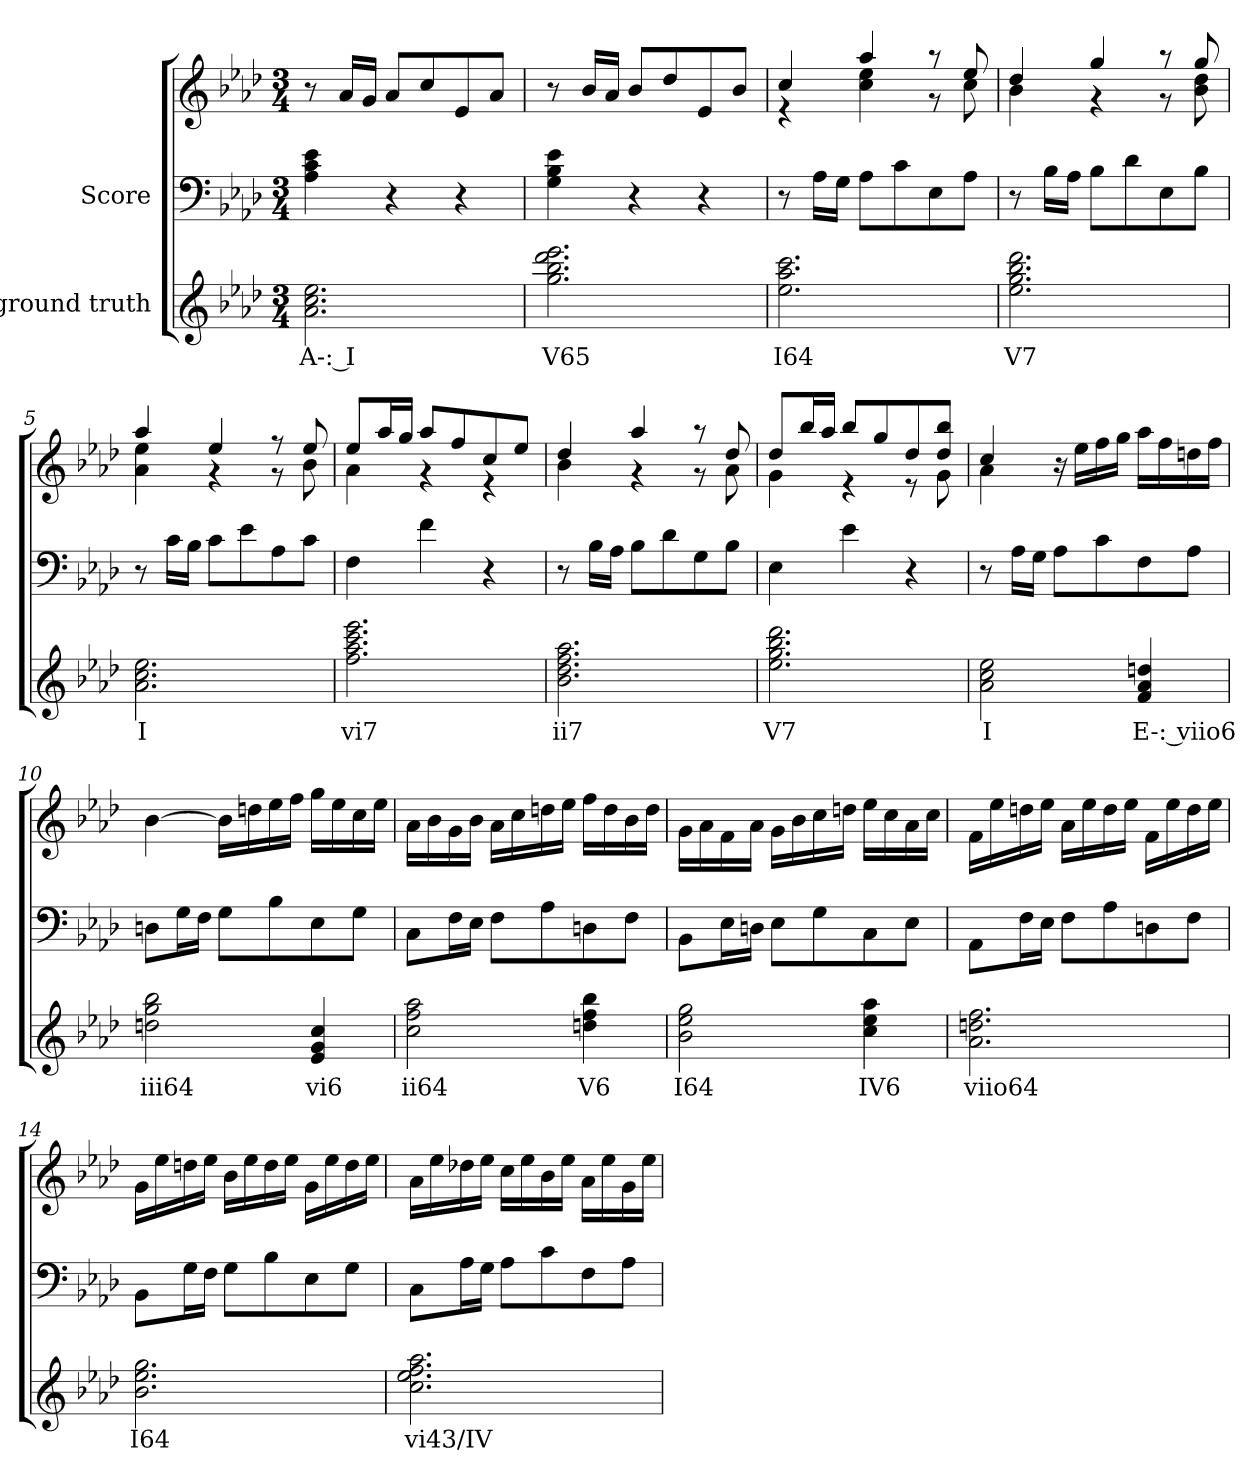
**kern	**text	**kern	**kern
*part2	*part2	*part1	*part1
*staff3	*staff3	*staff2	*staff1
*I"ground truth	*	*I"Score	*
*	*	*clefF4	*clefG2
*k[b-e-a-d-]	*	*k[b-e-a-d-]	*k[b-e-a-d-]
*M3/4	*	*M3/4	*M3/4
=1	=1	=1	=1
2.a- 2.cc 2.ee-	A-: I	4A-\ 4c\ 4e-\	8r
.	.	.	16a-/LL
.	.	.	16g/JJ
.	.	4r	8a-/L
.	.	.	8cc/
.	.	4r	8e-/
.	.	.	8a-/J
=2	=2	=2	=2
2.gg 2.bb- 2.ddd- 2.eee-	V65	4G\ 4B-\ 4e-\	8r
.	.	.	16b-/LL
.	.	.	16a-/JJ
.	.	4r	8b-/L
.	.	.	8dd-/
.	.	4r	8e-/
.	.	.	8b-/J
=3	=3	=3	=3
*	*	*	*^
2.ee- 2.aa- 2.ccc	I64	8r	4cc/	4r
.	.	16A-\LL	.	.
.	.	16G\JJ	.	.
.	.	8A-\L	4aa-/	4cc\ 4ee-\
.	.	8c\	.	.
.	.	8E-\	8r	8r
.	.	8A-\J	8ee-/	8cc\
=4	=4	=4	=4	=4
2.ee- 2.gg 2.bb- 2.ddd-	V7	8r	4dd-/	4b-\
.	.	16B-\LL	.	.
.	.	16A-\JJ	.	.
.	.	8B-\L	4gg/	4r
.	.	8d-\	.	.
.	.	8E-\	8r	8r
.	.	8B-\J	8gg/	8b-\ 8dd-\
=5	=5	=5	=5	=5
2.a- 2.cc 2.ee-	I	8r	4aa-/	4a-\ 4ee-\
.	.	16c\LL	.	.
.	.	16B-\JJ	.	.
.	.	8c\L	4ee-/	4r
.	.	8e-\	.	.
.	.	8A-\	8r	8r
.	.	8c\J	8ee-/	8b-\
!!LO:LB:g=z	!!
=6	=6	=6	=6	=6
2.ff 2.aa- 2.ccc 2.eee-	vi7	4F\	8ee-/L	4a-\
.	.	.	16aa-/L	.
.	.	.	16gg/JJ	.
.	.	4f\	8aa-/L	4r
.	.	.	8ff/	.
.	.	4r	8cc/	4r
.	.	.	8ee-/J	.
=7	=7	=7	=7	=7
2.b- 2.dd- 2.ff 2.aa-	ii7	8r	4dd-/	4b-\
.	.	16B-\LL	.	.
.	.	16A-\JJ	.	.
.	.	8B-\L	4aa-/	4r
.	.	8d-\	.	.
.	.	8G\	8r	8r
.	.	8B-\J	8dd-/	8a-\
=8	=8	=8	=8	=8
2.ee- 2.gg 2.bb- 2.ddd-	V7	4E-\	8dd-/L	4g\
.	.	.	16bb-/L	.
.	.	.	16aa-/JJ	.
.	.	4e-\	8bb-/L	4r
.	.	.	8gg/	.
.	.	4r	8dd-/	8r
.	.	.	8dd-/ 8bb-/J	8g\
=9	=9	=9	=9	=9
*	*	*^	*	*
2a- 2cc 2ee-	I	4ryy	8r	4cc/	4a-\
.	.	.	16A-\LL	.	.
.	.	.	16G\JJ	.	.
.	.	2ryy	8A-\L	16r	2ryy
.	.	.	.	16ee-\LL	.
.	.	.	8c\	16ff\	.
.	.	.	.	16gg\JJ	.
4f 4a- 4ddn	E-: viio6	.	8F\	16aa-\LL	.
.	.	.	.	16ff\	.
.	.	.	8A-\J	16ddn\	.
.	.	.	.	16ff\JJ	.
*	*	*v	*v	*	*
*	*	*	*v	*v
!!LO:LB:g=z
=10	=10	=10	=10
2ddn 2gg 2bb-	iii64	8Dn\L	[4b-\
.	.	16G\L	.
.	.	16F\JJ	.
.	.	8G\L	16b-\LL]
.	.	.	16ddn\
.	.	8B-\	16ee-\
.	.	.	16ff\JJ
4e- 4g 4cc	vi6	8E-\	16gg\LL
.	.	.	16ee-\
.	.	8G\J	16cc\
.	.	.	16ee-\JJ
=11	=11	=11	=11
2cc 2ff 2aa-	ii64	8C\L	16a-\LL
.	.	.	16b-\
.	.	16F\L	16g\
.	.	16E-\JJ	16b-\JJ
.	.	8F\L	16a-\LL
.	.	.	16cc\
.	.	8A-\	16ddn\
.	.	.	16ee-\JJ
4ddn 4ff 4bb-	V6	8Dn\	16ff\LL
.	.	.	16dd\
.	.	8F\J	16b-\
.	.	.	16dd\JJ
=12	=12	=12	=12
2b- 2ee- 2gg	I64	8BB-\L	16g\LL
.	.	.	16a-\
.	.	16E-\L	16f\
.	.	16Dn\JJ	16a-\JJ
.	.	8E-\L	16g\LL
.	.	.	16b-\
.	.	8G\	16cc\
.	.	.	16ddn\JJ
4cc 4ee- 4aa-	IV6	8C\	16ee-\LL
.	.	.	16cc\
.	.	8E-\J	16a-\
.	.	.	16cc\JJ
!!LO:LB:g=z
=13	=13	=13	=13
2.a- 2.ddn 2.ff	viio64	8AA-\L	16f\LL
.	.	.	16ee-\
.	.	16F\L	16ddn\
.	.	16E-\JJ	16ee-\JJ
.	.	8F\L	16a-\LL
.	.	.	16ee-\
.	.	8A-\	16dd\
.	.	.	16ee-\JJ
.	.	8Dn\	16f\LL
.	.	.	16ee-\
.	.	8F\J	16dd\
.	.	.	16ee-\JJ
=14	=14	=14	=14
2.b- 2.ee- 2.gg	I64	8BB-\L	16g\LL
.	.	.	16ee-\
.	.	16G\L	16ddn\
.	.	16F\JJ	16ee-\JJ
.	.	8G\L	16b-\LL
.	.	.	16ee-\
.	.	8B-\	16dd\
.	.	.	16ee-\JJ
.	.	8E-\	16g\LL
.	.	.	16ee-\
.	.	8G\J	16dd\
.	.	.	16ee-\JJ
=15	=15	=15	=15
2.cc 2.ee- 2.ff 2.aa-	vi43/IV	8C\L	16a-\LL
.	.	.	16ee-\
.	.	16A-\L	16dd-X\
.	.	16G\JJ	16ee-\JJ
.	.	8A-\L	16cc\LL
.	.	.	16ee-\
.	.	8c\	16b-\
.	.	.	16ee-\JJ
.	.	8F\	16a-\LL
.	.	.	16ee-\
.	.	8A-\J	16g\
.	.	.	16ee-\JJ
=	=	=	=
*-	*-	*-	*-
